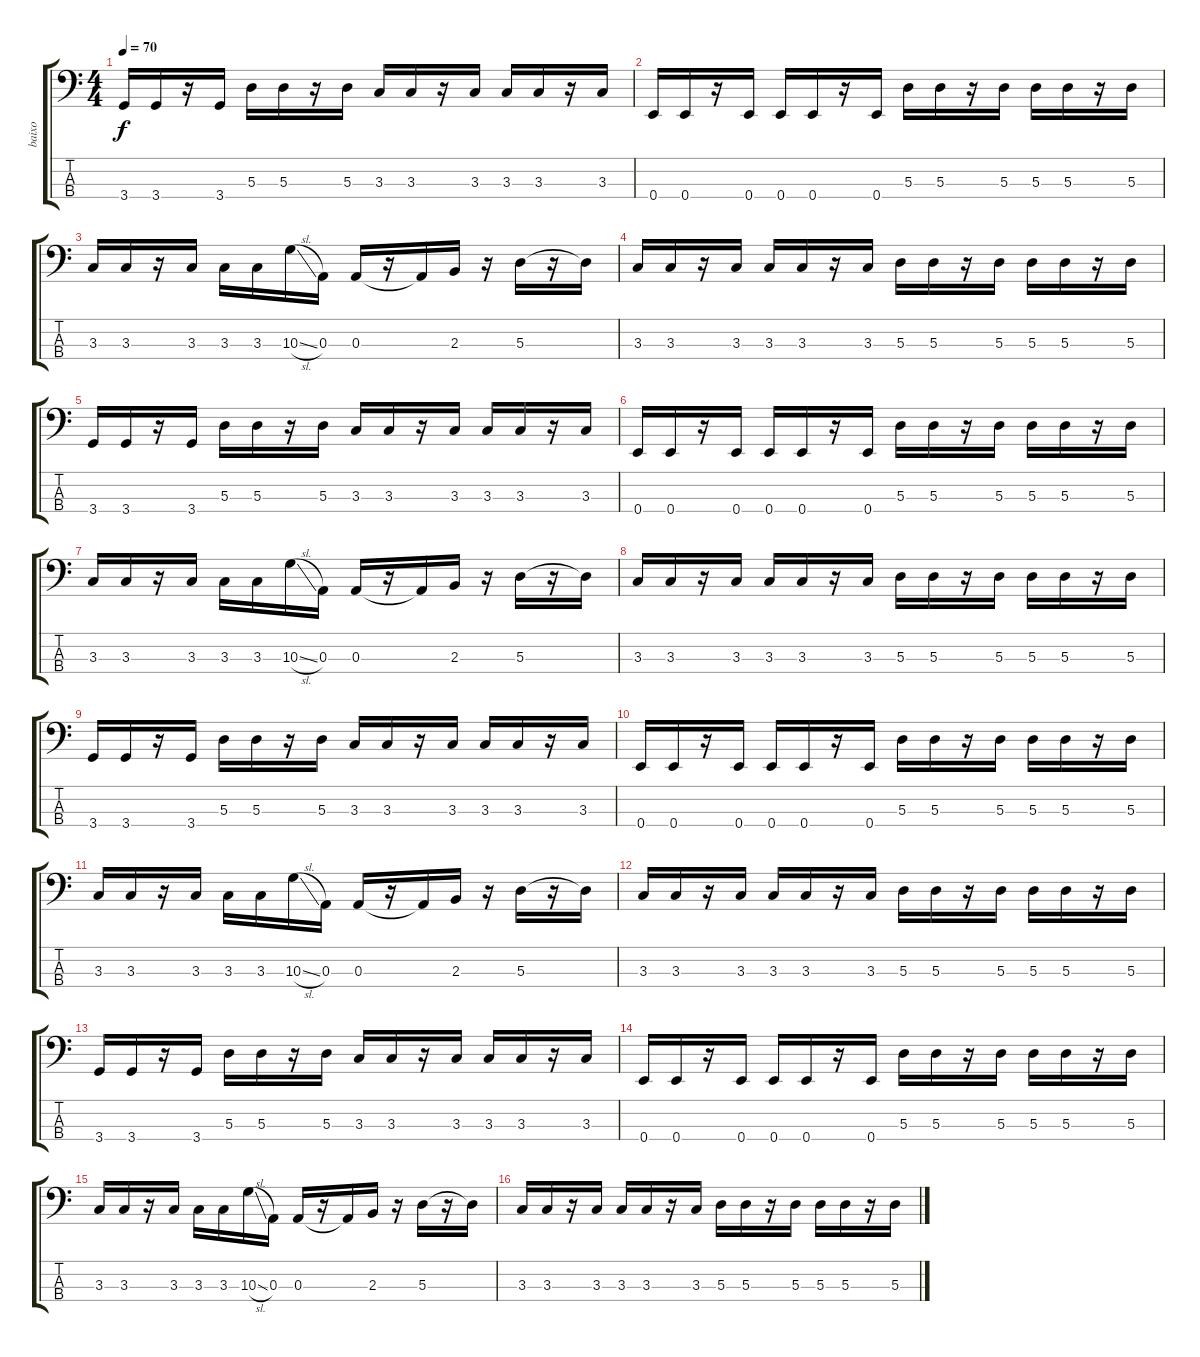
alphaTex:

\track ("baixo" "baixo") {instrument electricbassfinger}
\staff {score tabs}
\tuning (G2 D2 A1 E1) {hide}
\ts (4 4)
\tempo 70
\clef f4
\ks c
3.4.16{dy f} 3.4.16 r.16 3.4.16 5.3.16 5.3.16 r.16 5.3.16 3.3.16 3.3.16 r.16 3.3.16 3.3.16 3.3.16 r.16 3.3.16 |
0.4.16 0.4.16 r.16 0.4.16 0.4.16 0.4.16 r.16 0.4.16 5.3.16 5.3.16 r.16 5.3.16 5.3.16 5.3.16 r.16 5.3.16 |
3.3.16 3.3.16 r.16 3.3.16 3.3.16 3.3.16 10.3{sl}.16 0.3.16 0.3.16 r.16 0.3{t}.16 2.3.16 r.16 5.3.16 r.16 5.3{t}.16 |
3.3.16{instrument electricbassfinger} 3.3.16 r.16 3.3.16 3.3.16 3.3.16 r.16 3.3.16 5.3.16 5.3.16 r.16 5.3.16 5.3.16 5.3.16 r.16 5.3.16 |
3.4.16 3.4.16 r.16 3.4.16 5.3.16 5.3.16 r.16 5.3.16 3.3.16 3.3.16 r.16 3.3.16 3.3.16 3.3.16 r.16 3.3.16 |
0.4.16 0.4.16 r.16 0.4.16 0.4.16 0.4.16 r.16 0.4.16 5.3.16 5.3.16 r.16 5.3.16 5.3.16 5.3.16 r.16 5.3.16 |
3.3.16 3.3.16 r.16 3.3.16 3.3.16 3.3.16 10.3{sl}.16 0.3.16 0.3.16 r.16 0.3{t}.16 2.3.16 r.16 5.3.16 r.16 5.3{t}.16 |
3.3.16{instrument electricbassfinger} 3.3.16 r.16 3.3.16 3.3.16 3.3.16 r.16 3.3.16 5.3.16 5.3.16 r.16 5.3.16 5.3.16 5.3.16 r.16 5.3.16 |
3.4.16 3.4.16 r.16 3.4.16 5.3.16 5.3.16 r.16 5.3.16 3.3.16 3.3.16 r.16 3.3.16 3.3.16 3.3.16 r.16 3.3.16 |
0.4.16 0.4.16 r.16 0.4.16 0.4.16 0.4.16 r.16 0.4.16 5.3.16 5.3.16 r.16 5.3.16 5.3.16 5.3.16 r.16 5.3.16 |
3.3.16 3.3.16 r.16 3.3.16 3.3.16 3.3.16 10.3{sl}.16 0.3.16 0.3.16 r.16 0.3{t}.16 2.3.16 r.16 5.3.16 r.16 5.3{t}.16 |
3.3.16{instrument electricbassfinger} 3.3.16 r.16 3.3.16 3.3.16 3.3.16 r.16 3.3.16 5.3.16 5.3.16 r.16 5.3.16 5.3.16 5.3.16 r.16 5.3.16 |
3.4.16 3.4.16 r.16 3.4.16 5.3.16 5.3.16 r.16 5.3.16 3.3.16 3.3.16 r.16 3.3.16 3.3.16 3.3.16 r.16 3.3.16 |
0.4.16{volume 0} 0.4.16 r.16 0.4.16 0.4.16 0.4.16 r.16 0.4.16 5.3.16 5.3.16 r.16 5.3.16 5.3.16 5.3.16 r.16 5.3.16 |
3.3.16 3.3.16 r.16 3.3.16 3.3.16 3.3.16 10.3{sl}.16 0.3.16 0.3.16 r.16 0.3{t}.16 2.3.16 r.16 5.3.16 r.16 5.3{t}.16 |
3.3.16{instrument electricbassfinger} 3.3.16 r.16 3.3.16 3.3.16 3.3.16 r.16 3.3.16 5.3.16 5.3.16 r.16 5.3.16 5.3.16 5.3.16 r.16 5.3.16
